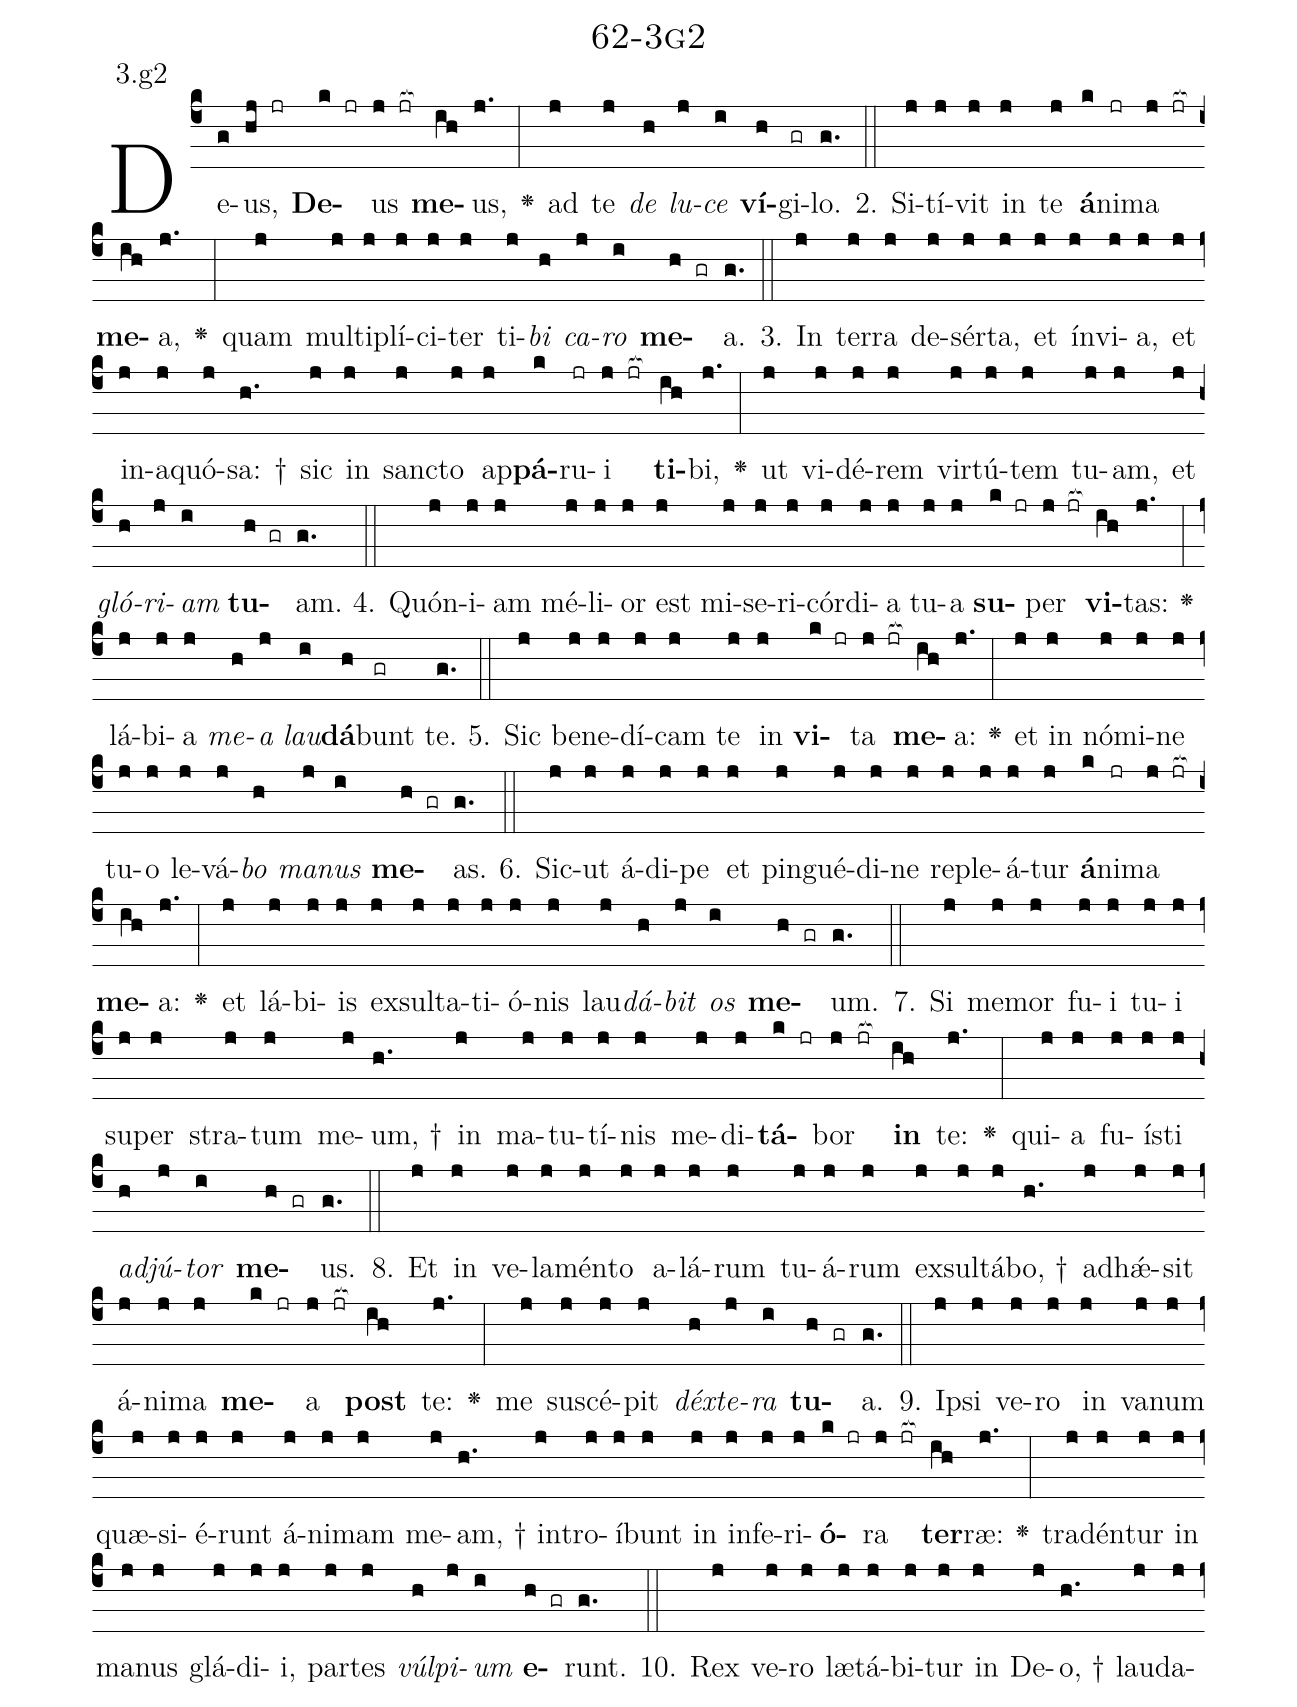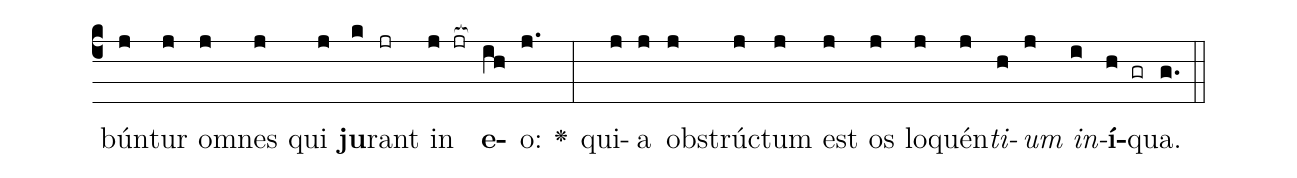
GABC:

name: 62-3g2;
annotation: 3.g2;
%%
(c4)De(g)us,(hj jr) <b>De</b>(k jr)us(j jr[ocb:1{]) <b>me</b>(ih[ocb:0}])us,(j.) <v>\greheightstar</v>(:) ad(j) te(j) <i>de</i>(h) <i>lu</i>(j)<i>ce</i>(i) <b>ví</b>(h)gi(gr)lo.(g.) (::)
2. Si(j)tí(j)vit(j) in(j) te(j) <b>á</b>(k)ni(jr)ma(j jr[ocb:1{]) <b>me</b>(ih[ocb:0}])a,(j.) <v>\greheightstar</v>(:) quam(j) mul(j)ti(j)plí(j)ci(j)ter(j) ti(j)<i>bi</i>(h) <i>ca</i>(j)<i>ro</i>(i) <b>me</b>(h gr)a.(g.) (::)
3. In(j) ter(j)ra(j) de(j)sér(j)ta,(j) et(j) ín(j)vi(j)a,(j) et(j) in(j)a(j)quó(j)sa: †(h.) sic(j) in(j) sanc(j)to(j) ap(j)<b>pá</b>(k)ru(jr)i(j jr[ocb:1{]) <b>ti</b>(ih[ocb:0}])bi,(j.) <v>\greheightstar</v>(:) ut(j) vi(j)dé(j)rem(j) vir(j)tú(j)tem(j) tu(j)am,(j) et(j) <i>gló</i>(h)<i>ri</i>(j)<i>am</i>(i) <b>tu</b>(h gr)am.(g.) (::)
4. Quón(j)i(j)am(j) mé(j)li(j)or(j) est(j) mi(j)se(j)ri(j)cór(j)di(j)a(j) tu(j)a(j) <b>su</b>(k jr)per(j jr[ocb:1{]) <b>vi</b>(ih[ocb:0}])tas:(j.) <v>\greheightstar</v>(:) lá(j)bi(j)a(j) <i>me</i>(h)<i>a</i>(j) <i>lau</i>(i)<b>dá</b>(h)bunt(gr) te.(g.) (::)
5. Sic(j) be(j)ne(j)dí(j)cam(j) te(j) in(j) <b>vi</b>(k jr)ta(j jr[ocb:1{]) <b>me</b>(ih[ocb:0}])a:(j.) <v>\greheightstar</v>(:) et(j) in(j) nó(j)mi(j)ne(j) tu(j)o(j) le(j)vá(j)<i>bo</i>(h) <i>ma</i>(j)<i>nus</i>(i) <b>me</b>(h gr)as.(g.) (::)
6. Sic(j)ut(j) á(j)di(j)pe(j) et(j) pin(j)gué(j)di(j)ne(j) re(j)ple(j)á(j)tur(j) <b>á</b>(k)ni(jr)ma(j jr[ocb:1{]) <b>me</b>(ih[ocb:0}])a:(j.) <v>\greheightstar</v>(:) et(j) lá(j)bi(j)is(j) ex(j)sul(j)ta(j)ti(j)ó(j)nis(j) lau(j)<i>dá</i>(h)<i>bit</i>(j) <i>os</i>(i) <b>me</b>(h gr)um.(g.) (::)
7. Si(j) me(j)mor(j) fu(j)i(j) tu(j)i(j) su(j)per(j) stra(j)tum(j) me(j)um, †(h.) in(j) ma(j)tu(j)tí(j)nis(j) me(j)di(j)<b>tá</b>(k jr)bor(j jr[ocb:1{]) <b>in</b>(ih[ocb:0}]) te:(j.) <v>\greheightstar</v>(:) qui(j)a(j) fu(j)ís(j)ti(j) <i>ad</i>(h)<i>jú</i>(j)<i>tor</i>(i) <b>me</b>(h gr)us.(g.) (::)
8. Et(j) in(j) ve(j)la(j)mén(j)to(j) a(j)lá(j)rum(j) tu(j)á(j)rum(j) ex(j)sul(j)tá(j)bo, †(h.) ad(j)hǽ(j)sit(j) á(j)ni(j)ma(j) <b>me</b>(k jr)a(j jr[ocb:1{]) <b>post</b>(ih[ocb:0}]) te:(j.) <v>\greheightstar</v>(:) me(j) su(j)scé(j)pit(j) <i>déx</i>(h)<i>te</i>(j)<i>ra</i>(i) <b>tu</b>(h gr)a.(g.) (::)
9. Ip(j)si(j) ve(j)ro(j) in(j) va(j)num(j) quæ(j)si(j)é(j)runt(j) á(j)ni(j)mam(j) me(j)am, †(h.) in(j)tro(j)í(j)bunt(j) in(j) in(j)fe(j)ri(j)<b>ó</b>(k jr)ra(j jr[ocb:1{]) <b>ter</b>(ih[ocb:0}])ræ:(j.) <v>\greheightstar</v>(:) tra(j)dén(j)tur(j) in(j) ma(j)nus(j) glá(j)di(j)i,(j) par(j)tes(j) <i>vúl</i>(h)<i>pi</i>(j)<i>um</i>(i) <b>e</b>(h gr)runt.(g.) (::)
10. Rex(j) ve(j)ro(j) læ(j)tá(j)bi(j)tur(j) in(j) De(j)o, †(h.) lau(j)da(j)bún(j)tur(j) om(j)nes(j) qui(j) <b>ju</b>(k)rant(jr) in(j jr[ocb:1{]) <b>e</b>(ih[ocb:0}])o:(j.) <v>\greheightstar</v>(:) qui(j)a(j) ob(j)strúc(j)tum(j) est(j) os(j) lo(j)quén(j)<i>ti</i>(h)<i>um</i>(j) <i>in</i>(i)<b>í</b>(h gr)qua.(g.) (::)
